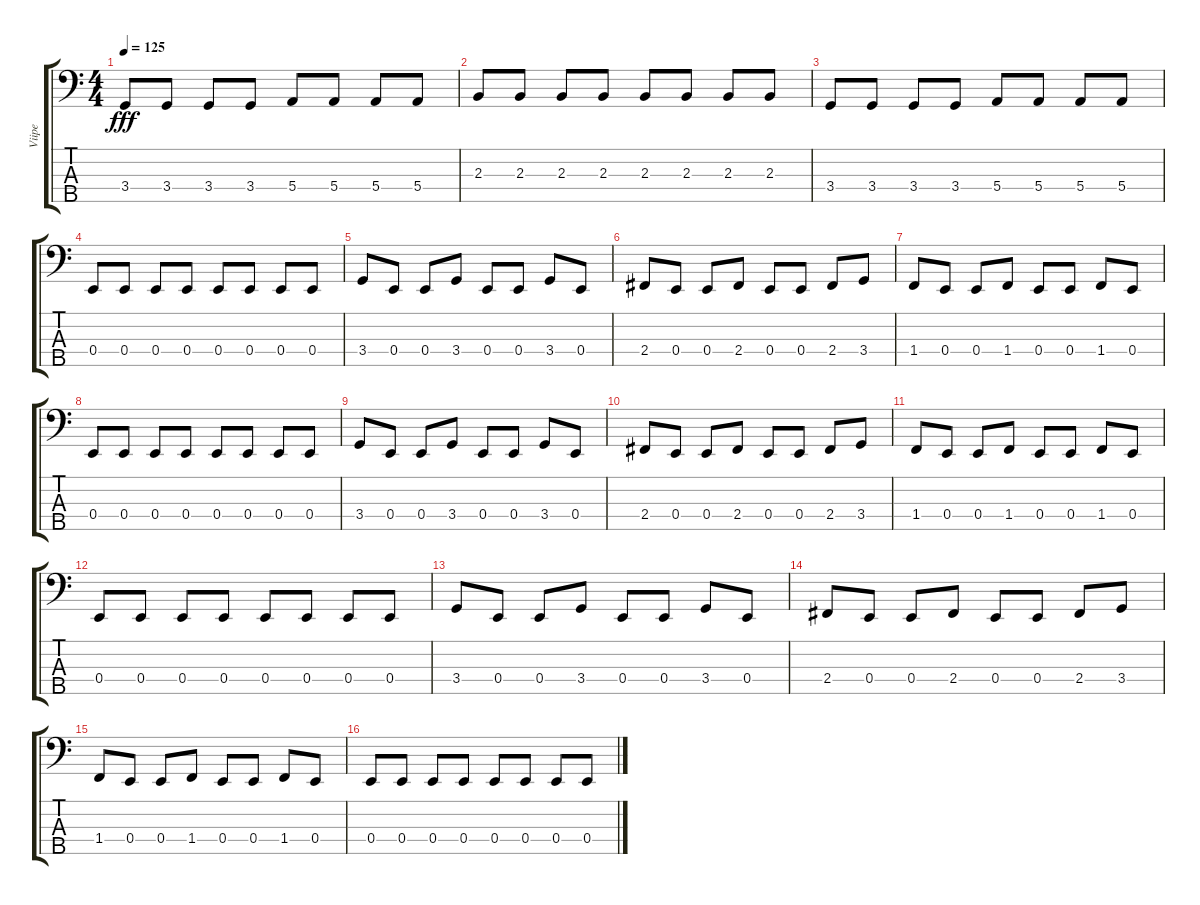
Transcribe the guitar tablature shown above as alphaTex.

\track ("Viipe" "Viipe") {instrument electricbassfinger}
\staff {score tabs}
\tuning (G2 D2 A1 E1 B0) {hide}
\ts (4 4)
\tempo 125
\clef f4
\ks c
3.4.8{dy fff} 3.4.8 3.4.8 3.4.8 5.4.8 5.4.8 5.4.8 5.4.8 |
2.3.8 2.3.8 2.3.8 2.3.8 2.3.8 2.3.8 2.3.8 2.3.8 |
3.4.8 3.4.8 3.4.8 3.4.8 5.4.8 5.4.8 5.4.8 5.4.8 |
0.4.8 0.4.8 0.4.8 0.4.8 0.4.8 0.4.8 0.4.8 0.4.8 |
3.4.8 0.4.8 0.4.8 3.4.8 0.4.8 0.4.8 3.4.8 0.4.8 |
2.4.8 0.4.8 0.4.8 2.4.8 0.4.8 0.4.8 2.4.8 3.4.8 |
1.4.8 0.4.8 0.4.8 1.4.8 0.4.8 0.4.8 1.4.8 0.4.8 |
0.4.8 0.4.8 0.4.8 0.4.8 0.4.8 0.4.8 0.4.8 0.4.8 |
3.4.8 0.4.8 0.4.8 3.4.8 0.4.8 0.4.8 3.4.8 0.4.8 |
2.4.8 0.4.8 0.4.8 2.4.8 0.4.8 0.4.8 2.4.8 3.4.8 |
1.4.8 0.4.8 0.4.8 1.4.8 0.4.8 0.4.8 1.4.8 0.4.8 |
0.4.8 0.4.8 0.4.8 0.4.8 0.4.8 0.4.8 0.4.8 0.4.8 |
3.4.8 0.4.8 0.4.8 3.4.8 0.4.8 0.4.8 3.4.8 0.4.8 |
2.4.8 0.4.8 0.4.8 2.4.8 0.4.8 0.4.8 2.4.8 3.4.8 |
1.4.8 0.4.8 0.4.8 1.4.8 0.4.8 0.4.8 1.4.8 0.4.8 |
0.4.8 0.4.8 0.4.8 0.4.8 0.4.8 0.4.8 0.4.8 0.4.8
